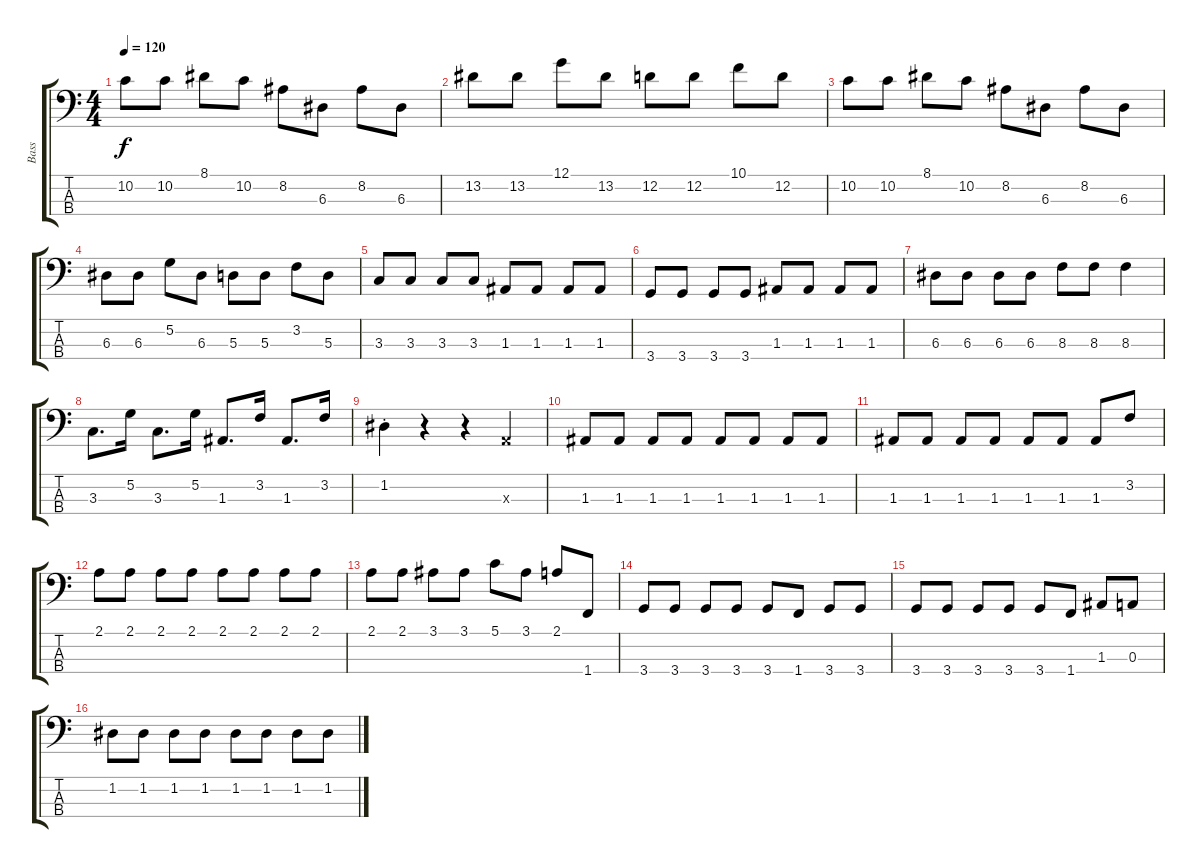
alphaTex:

\track ("Bass" "Bass") {instrument electricbasspick}
\staff {score tabs}
\tuning (G2 D2 A1 E1) {hide}
\ts (4 4)
\tempo 120
\clef f4
\ks c
10.2.8{dy f} 10.2.8 8.1.8 10.2.8 8.2.8 6.3.8 8.2.8 6.3.8 |
13.2.8 13.2.8 12.1.8 13.2.8 12.2.8 12.2.8 10.1.8 12.2.8 |
10.2.8 10.2.8 8.1.8 10.2.8 8.2.8 6.3.8 8.2.8 6.3.8 |
6.3.8 6.3.8 5.2.8 6.3.8 5.3.8 5.3.8 3.2.8 5.3.8 |
3.3.8 3.3.8 3.3.8 3.3.8 1.3.8 1.3.8 1.3.8 1.3.8 |
3.4.8 3.4.8 3.4.8 3.4.8 1.3.8 1.3.8 1.3.8 1.3.8 |
6.3.8 6.3.8 6.3.8 6.3.8 8.3.8 8.3.8 8.3.4 |
3.3.8{d} 5.2.16 3.3.8{d} 5.2.16 1.3.8{d} 3.2.16 1.3.8{d} 3.2.16 |
1.2{st}.4 r.4 r.4 0.3{x}.4 |
1.3.8 1.3.8 1.3.8 1.3.8 1.3.8 1.3.8 1.3.8 1.3.8 |
1.3.8 1.3.8 1.3.8 1.3.8 1.3.8 1.3.8 1.3.8 3.2.8 |
2.1.8 2.1.8 2.1.8 2.1.8 2.1.8 2.1.8 2.1.8 2.1.8 |
2.1.8 2.1.8 3.1.8 3.1.8 5.1.8 3.1.8 2.1.8 1.4.8 |
3.4.8 3.4.8 3.4.8 3.4.8 3.4.8 1.4.8 3.4.8 3.4.8 |
3.4.8 3.4.8 3.4.8 3.4.8 3.4.8 1.4.8 1.3.8 0.3.8 |
1.2.8 1.2.8 1.2.8 1.2.8 1.2.8 1.2.8 1.2.8 1.2.8
